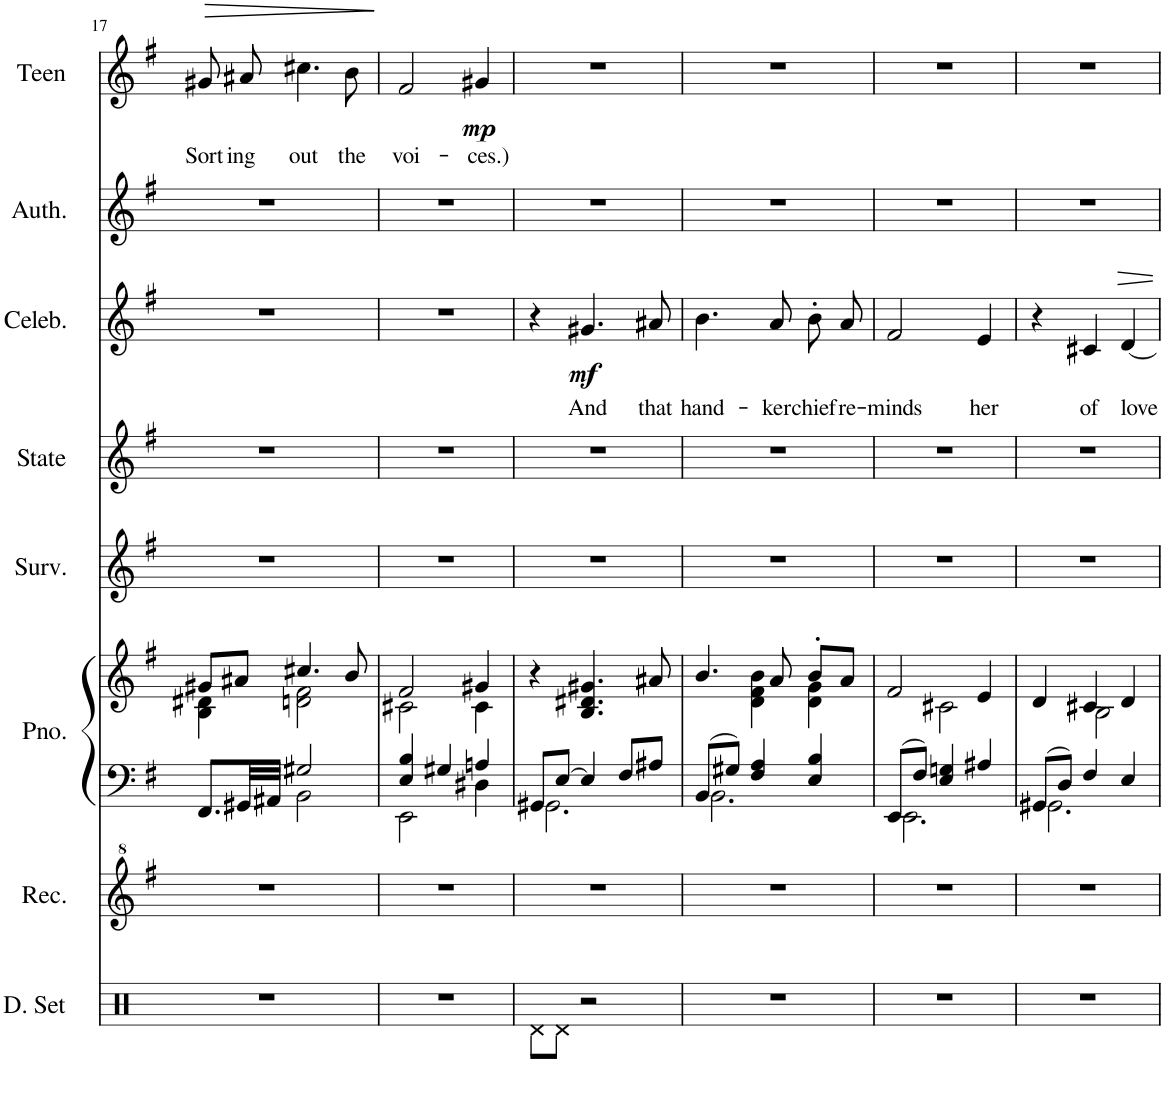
**kern	**kern	**kern	**kern	**kern	**kern	**kern	**text	**dynam	**kern	**kern	**text	**dynam
*part8	*part7	*part6	*part6	*part5	*part4	*part3	*part3	*part3	*part2	*part1	*part1	*part1
*staff9	*staff8	*staff7	*staff6	*staff5	*staff4	*staff3	*staff3	*staff3	*staff2	*staff1	*staff1	*staff1
*I"Drumset	*I"Recorder	*I"Piano	*	*I"Survivor Thea	*I"State Artist	*I"Celebrity Thea	*	*	*I"Author Thea	*I"Teen Thea	*	*
*I'D. Set	*I'Rec.	*I'Pno.	*	*I'Surv.	*I'State	*I'Celeb.	*	*	*I'Auth.	*I'Teen	*	*
!!LO:PB:g=z
*clefX	*clefG^2	*clefF4	*clefG2	*clefG2	*clefG2	*clefG2	*	*	*clefG2	*clefG2	*	*
*	*	*	*	*	*ITrd1c2	*	*	*	*	*	*	*
*k[f#]	*k[f#]	*k[f#]	*k[f#]	*k[f#]	*k[f#]	*k[f#]	*	*	*k[f#]	*k[f#]	*	*
*M3/4	*M3/4	*M3/4	*M3/4	*M3/4	*M3/4	*M3/4	*	*	*M3/4	*M3/4	*	*
=17	=17	=17	=17	=17	=17	=17	=17	=17	=17	=17	=17	=17
*	*	*^	*^	*	*	*	*	*	*	*	*	*
!	!	!	!	!	!	!	!	!	!	!	!	!	!LO:LY:b	!LO:HP:b
2.r	2.r	8.FF#/L	4ryy	8g#X/L	4B\ 4d#X\	2.r	2.r	2.r	.	.	2.r	8g#X/L	Sort-	>
!	!	!	!	!	!	!	!	!	!	!	!	!	!LO:LY:b	!
.	.	.	.	8a#X/J	.	.	.	.	.	.	.	8a#X/J	-ing	.
.	.	32GG#X/LL	.	.	.	.	.	.	.	.	.	.	.	.
.	.	32AA#X/JJJ	.	.	.	.	.	.	.	.	.	.	.	.
!	!	!	!	!	!	!	!	!	!	!	!	!	!LO:LY:b	!
.	.	2G#X/	2BB\	4.cc#X/	2dn\ 2f#\	.	.	.	.	.	.	4.cc#X\	out	.
!	!	!	!	!	!	!	!	!	!	!	!	!	!LO:LY:b	!
.	.	.	.	8b/	.	.	.	.	.	.	.	8b\	the	.
*	*	*v	*v	*	*	*	*	*	*	*	*	*	*	*
*	*	*	*v	*v	*	*	*	*	*	*	*	*	*
.	.	.	.	.	.	.	.	.	.	.	.	]
=18	=18	=18	=18	=18	=18	=18	=18	=18	=18	=18	=18	=18
*	*	*^	*^	*	*	*	*	*	*	*	*	*
!	!	!	!	!	!	!	!	!	!	!	!	!	!LO:LY:b	!
2.r	2.r	4E/ 4B/	2EE\	2f#/	2c#X\	2.r	2.r	2.r	.	.	2.r	2f#/	voi-	.
.	.	4G#X/	.	.	.	.	.	.	.	.	.	.	.	.
!	!	!	!	!	!	!	!	!	!	!	!	!	!LO:LY:b	!LO:DY:b
.	.	4An/	4D#X\	4g#X/	4c#\	.	.	.	.	.	.	4g#X/	-ces.)	mp
*	*	*	*	*v	*v	*	*	*	*	*	*	*	*	*
=19	=19	=19	=19	=19	=19	=19	=19	=19	=19	=19	=19	=19	=19
8Rd\L	2.r	8GG#X/L	2.GG#\	4r	2.r	2.r	4r	.	.	2.r	2.r	.	.
8Rd\J	.	[8E/J	.	.	.	.	.	.	.	.	.	.	.
!	!	!	!	!	!	!	!	!LO:LY:b	!LO:DY:b	!	!	!	!
2r	.	4E/]	.	4.B/ 4.d#X/ 4.g#X/	.	.	4.g#X/	And	mf	.	.	.	.
.	.	8F#/L	.	.	.	.	.	.	.	.	.	.	.
!	!	!	!	!	!	!	!	!LO:LY:b	!	!	!	!	!
.	.	8A#X/J	.	8a#X/	.	.	8a#X/	that	.	.	.	.	.
=20	=20	=20	=20	=20	=20	=20	=20	=20	=20	=20	=20	=20	=20
*	*	*	*	*^	*	*	*	*	*	*	*	*	*
!	!	!	!	!	!	!	!	!	!LO:LY:b	!	!	!	!	!
2.r	2.r	8BB/L	2.BB\	4.b/	4ryy	2.r	2.r	4.b\	hand-	.	2.r	2.r	.	.
.	.	8G#X/J	.	.	.	.	.	.	.	.	.	.	.	.
.	.	4F#/ 4A/	.	.	4d\ 4f#\ 4b\	.	.	.	.	.	.	.	.	.
!	!	!	!	!	!	!	!	!	!LO:LY:b	!	!	!	!	!
.	.	.	.	8a/	.	.	.	8a/	-ker-	.	.	.	.	.
!	!	!	!	!	!	!	!	!	!LO:LY:b	!	!	!	!	!
.	.	4E/ 4B/	.	8b'/L	4d\ 4g\	.	.	8b'/L	-chief	.	.	.	.	.
!	!	!	!	!	!	!	!	!	!LO:LY:b	!	!	!	!	!
.	.	.	.	8a/J	.	.	.	8a/J	re-	.	.	.	.	.
=21	=21	=21	=21	=21	=21	=21	=21	=21	=21	=21	=21	=21	=21	=21
!	!	!	!	!	!	!	!	!	!LO:LY:b	!	!	!	!	!
2.r	2.r	8EE/L	2.EE\	2f#/	4ryy	2.r	2.r	2f#/	-minds	.	2.r	2.r	.	.
.	.	8F#/J	.	.	.	.	.	.	.	.	.	.	.	.
.	.	4E/ 4Gn/	.	.	2c#X\	.	.	.	.	.	.	.	.	.
!	!	!	!	!	!	!	!	!	!LO:LY:b	!	!	!	!	!
.	.	4A#X/	.	4e/	.	.	.	4e/	her	.	.	.	.	.
=22	=22	=22	=22	=22	=22	=22	=22	=22	=22	=22	=22	=22	=22	=22
2.r	2.r	8GG#X/L	2.GG#\	4d/	4ryy	2.r	2.r	4r	.	.	2.r	2.r	.	.
.	.	8D/J	.	.	.	.	.	.	.	.	.	.	.	.
!	!	!	!	!	!	!	!	!	!LO:LY:b	!	!	!	!	!
.	.	4F#/	.	4c#X/	2B\	.	.	4c#X/	of	.	.	.	.	.
!	!	!	!	!	!	!	!	!	!LO:LY:b	!	!	!	!	!
.	.	4E/	.	4d/	.	.	.	[4d/	love	.	.	.	.	.
*	*	*v	*v	*	*	*	*	*	*	*	*	*	*	*
*	*	*	*v	*v	*	*	*	*	*	*	*	*	*
=	=	=	=	=	=	=	=	=	=	=	=	=
*-	*-	*-	*-	*-	*-	*-	*-	*-	*-	*-	*-	*-
